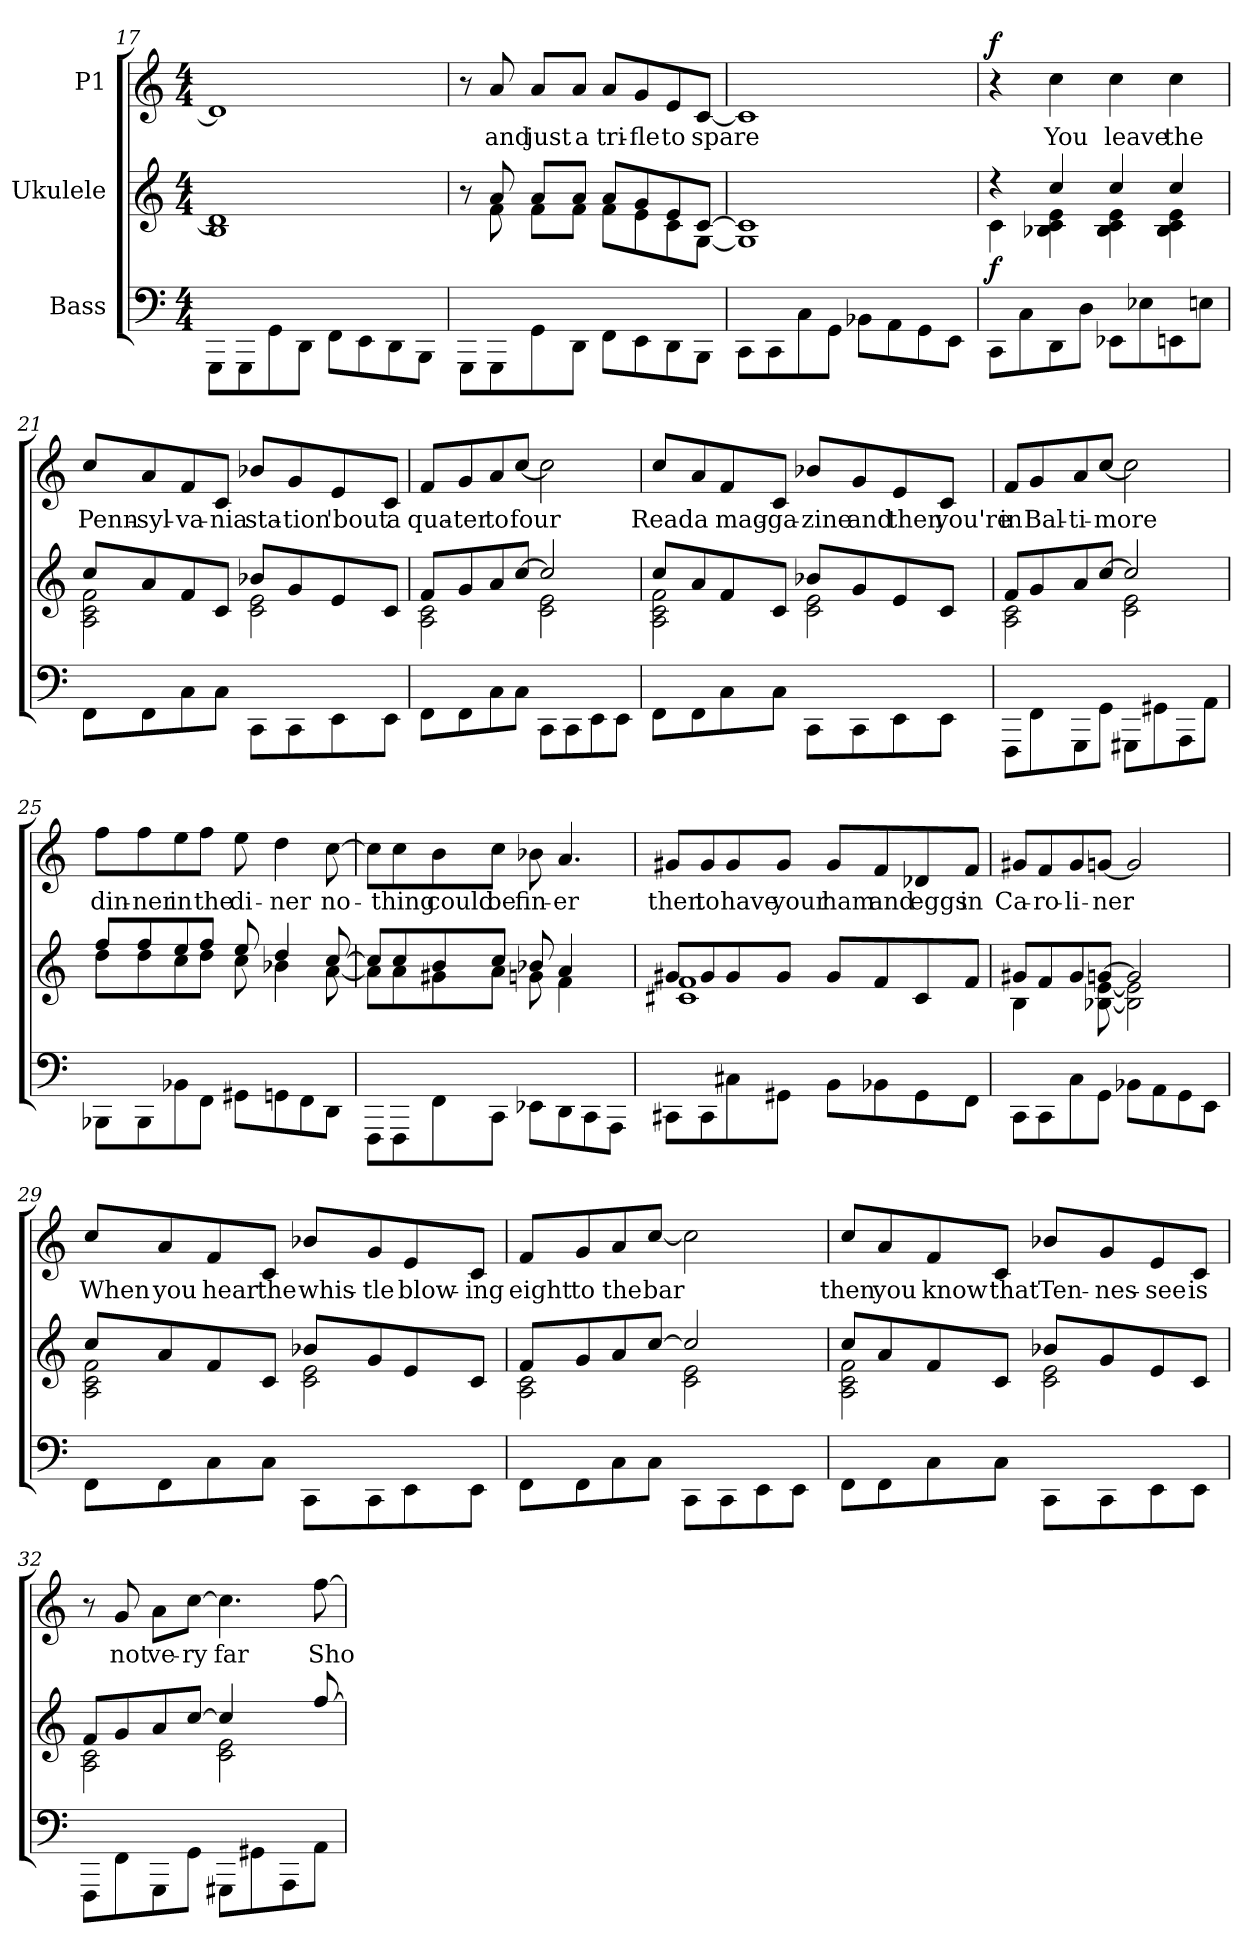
**kern	**kern	**dynam	**kern	**text	**dynam
*part3	*part2	*part2	*part1	*part1	*part1
*staff3	*staff2	*staff2	*staff1	*staff1	*staff1
*I"Bass	*I"Ukulele	*	*I"P1	*	*
*	*	*	*clefG2	*	*
*k[]	*k[]	*	*k[]	*	*
*M4/4	*M4/4	*	*M4/4	*	*
=17	=17	=17	=17	=17	=17
*	*^	*	*	*	*
8GGGi\L	1dj]	1Bj	.	1dZ]	.	.
8GGGi\	.	.	.	.	.	.
8GGi\	.	.	.	.	.	.
8DDi\J	.	.	.	.	.	.
8FFi\L	.	.	.	.	.	.
8EEi\	.	.	.	.	.	.
8DDi\	.	.	.	.	.	.
8BBBi\J	.	.	.	.	.	.
=18	=18	=18	=18	=18	=18	=18
*	*	*	*	*^	*	*
8GGGi\L	8r	8ryy	.	8r	8ryy	.	.
!	!	!	!	!	!	!LO:LY:b	!
8GGGi\	8aj/	8fj\	.	8aZ/	2..ryy	and	.
!	!	!	!	!	!	!LO:LY:b	!
8GGi\	8aj/L	8fj\L	.	8aZ/L	.	just	.
!	!	!	!	!	!	!LO:LY:b	!
8DDi\J	8aj/J	8fj\J	.	8aZ/J	.	a	.
!	!	!	!	!	!	!LO:LY:b	!
8FFi\L	8aj/L	8fj\L	.	8aZ/L	.	tri-	.
!	!	!	!	!	!	!LO:LY:b	!
8EEi\	8gj/	8ej\	.	8gZ/	.	-fle	.
!	!	!	!	!	!	!LO:LY:b	!
8DDi\	8ej/	8cj\	.	8eZ/	.	to	.
!	!	!	!	!	!	!LO:LY:b	!
8BBBi\J	[8cj/J	[8Gj\J	.	[8cZ/J	.	spare	.
*	*	*	*	*v	*v	*	*
=19	=19	=19	=19	=19	=19	=19
8CCi\L	1cj]	1Gj]	.	1cZ]	.	.
8CCi\	.	.	.	.	.	.
8Ci\	.	.	.	.	.	.
8GGi\J	.	.	.	.	.	.
8BB-i\L	.	.	.	.	.	.
8AAi\	.	.	.	.	.	.
8GGi\	.	.	.	.	.	.
8EEi\J	.	.	.	.	.	.
!!LO:LB:g=z
=20	=20	=20	=20	=20	=20	=20
!	!	!	!LO:DY:b	!	!	!LO:DY:b
8CCi\L	4r	4cj\	f	4r	.	f
8Ci\	.	.	.	.	.	.
!	!	!	!	!	!LO:LY:b	!
8DDi\	4ccj/	4B-j\ 4cj\ 4ej\	.	4ccZ\	You	.
8Di\J	.	.	.	.	.	.
!	!	!	!	!	!LO:LY:b	!
8EE-i\L	4ccj/	4B-j\ 4cj\ 4ej\	.	4ccZ\	leave	.
8E-i\	.	.	.	.	.	.
!	!	!	!	!	!LO:LY:b	!
8EEi\	4ccj/	4B-j\ 4cj\ 4ej\	.	4ccZ\	the	.
8Ei\J	.	.	.	.	.	.
=21	=21	=21	=21	=21	=21	=21
!	!	!	!	!	!LO:LY:b	!
8FFi\L	8ccj/L	2Aj\ 2cj\ 2fj\	.	8ccZ/L	Penn-	.
!	!	!	!	!	!LO:LY:b	!
8FFi\	8aj/	.	.	8aZ/	-syl-	.
!	!	!	!	!	!LO:LY:b	!
8Ci\	8fj/	.	.	8fZ/	-va-	.
!	!	!	!	!	!LO:LY:b	!
8Ci\J	8cj/J	.	.	8cZ/J	-nia	.
!	!	!	!	!	!LO:LY:b	!
8CCi\L	8b-j/L	2cj\ 2ej\	.	8b-XZ/L	sta-	.
!	!	!	!	!	!LO:LY:b	!
8CCi\	8gj/	.	.	8gZ/	-tion	.
!	!	!	!	!	!LO:LY:b	!
8EEi\	8ej/	.	.	8eZ/	'bout	.
!	!	!	!	!	!LO:LY:b	!
8EEi\J	8cj/J	.	.	8cZ/J	a	.
=22	=22	=22	=22	=22	=22	=22
!	!	!	!	!	!LO:LY:b	!
8FFi\L	8fj/L	2Aj\ 2cj\	.	8fZ/L	qua-	.
!	!	!	!	!	!LO:LY:b	!
8FFi\	8gj/	.	.	8gZ/	-ter	.
!	!	!	!	!	!LO:LY:b	!
8Ci\	8aj/	.	.	8aZ/	to	.
!	!	!	!	!	!LO:LY:b	!
8Ci\J	[8ccj/J	.	.	[8ccZ/J	four	.
8CCi\L	2ccj/]	2cj\ 2ej\	.	2ccZ\]	.	.
8CCi\	.	.	.	.	.	.
8EEi\	.	.	.	.	.	.
8EEi\J	.	.	.	.	.	.
!!LO:LB:g=z
=23	=23	=23	=23	=23	=23	=23
!	!	!	!	!	!LO:LY:b	!
8FFi\L	8ccj/L	2Aj\ 2cj\ 2fj\	.	8ccZ/L	Read	.
!	!	!	!	!	!LO:LY:b	!
8FFi\	8aj/	.	.	8aZ/	a	.
!	!	!	!	!	!LO:LY:b	!
8Ci\	8fj/	.	.	8fZ/	mag-	.
!	!	!	!	!	!LO:LY:b	!
8Ci\J	8cj/J	.	.	8cZ/J	-ga-	.
!	!	!	!	!	!LO:LY:b	!
8CCi\L	8b-j/L	2cj\ 2ej\	.	8b-XZ/L	-zine	.
!	!	!	!	!	!LO:LY:b	!
8CCi\	8gj/	.	.	8gZ/	and	.
!	!	!	!	!	!LO:LY:b	!
8EEi\	8ej/	.	.	8eZ/	then	.
!	!	!	!	!	!LO:LY:b	!
8EEi\J	8cj/J	.	.	8cZ/J	you're	.
=24	=24	=24	=24	=24	=24	=24
!	!	!	!	!	!LO:LY:b	!
8FFFi\L	8fj/L	2Aj\ 2cj\	.	8fZ/L	in	.
!	!	!	!	!	!LO:LY:b	!
8FFi\	8gj/	.	.	8gZ/	Bal-	.
!	!	!	!	!	!LO:LY:b	!
8GGGi\	8aj/	.	.	8aZ/	-ti-	.
!	!	!	!	!	!LO:LY:b	!
8GGi\J	[8ccj/J	.	.	[8ccZ/J	-more	.
8GGG#i\L	2ccj/]	2cj\ 2ej\	.	2ccZ\]	.	.
8GG#i\	.	.	.	.	.	.
8AAAi\	.	.	.	.	.	.
8AAi\J	.	.	.	.	.	.
=25	=25	=25	=25	=25	=25	=25
!	!	!	!	!	!LO:LY:b	!
8BBB-i\L	8ffj/L	8ddj\L	.	8ffZ\L	din-	.
!	!	!	!	!	!LO:LY:b	!
8BBB-i\	8ffj/	8ddj\	.	8ffZ\	-ner	.
!	!	!	!	!	!LO:LY:b	!
8BB-i\	8eej/	8ccj\	.	8eeZ\	in	.
!	!	!	!	!	!LO:LY:b	!
8FFi\J	8ffj/J	8ddj\J	.	8ffZ\J	the	.
!	!	!	!	!	!LO:LY:b	!
8GG#i\L	8eej/	8ccj\	.	8eeZ\	di-	.
!	!	!	!	!	!LO:LY:b	!
8GGi\	4ddj/	4b-j\	.	4ddZ\	-ner	.
8FFi\	.	.	.	.	.	.
!	!	!	!	!	!LO:LY:b	!
8DDi\J	[8ccj/	[8aj\	.	[8ccZ\	no-	.
!!LO:PB:g=z
=26	=26	=26	=26	=26	=26	=26
8FFFi\L	8ccj/L]	8aj\L]	.	8cc\L]	.	.
!	!	!	!	!	!LO:LY:b	!
8FFFi\	8ccj/	8aj\	.	8ccZ\	-thing	.
!	!	!	!	!	!LO:LY:b	!
8FFi\	8bj/	8g#j\	.	8bZ\	could	.
!	!	!	!	!	!LO:LY:b	!
8CCi\J	8ccj/J	8aj\J	.	8ccZ\J	be	.
!	!	!	!	!	!LO:LY:b	!
8EE-i\L	8b-j/	8gj\	.	8b-XZ\	fin-	.
!	!LO:N:vis=4	!LO:N:vis=4	!	!	!LO:LY:b	!
8DDi\	4.aj/	4.fj\	.	4.aZ/	-er	.
8CCi\	.	.	.	.	.	.
8AAAi\J	.	.	.	.	.	.
=27	=27	=27	=27	=27	=27	=27
!	!	!	!	!	!LO:LY:b	!
8CC#i\L	8g#j/L	1c#j 1fj	.	8g#XZ/L	then	.
!	!	!	!	!	!LO:LY:b	!
8CC#i\	8g#j/	.	.	8g#Z/	to	.
!	!	!	!	!	!LO:LY:b	!
8C#i\	8g#j/	.	.	8g#Z/	have	.
!	!	!	!	!	!LO:LY:b	!
8GG#i\J	8g#j/J	.	.	8g#Z/J	your	.
!	!	!	!	!	!LO:LY:b	!
8BBi\L	8g#j/L	.	.	8g#Z/L	ham	.
!	!	!	!	!	!LO:LY:b	!
8BB-i\	8fj/	.	.	8fZ/	and	.
!	!	!	!	!	!LO:LY:b	!
8GG#i\	8c#j/	.	.	8d-XZ/	eggs	.
!	!	!	!	!	!LO:LY:b	!
8FFi\J	8fj/J	.	.	8fZ/J	in	.
=28	=28	=28	=28	=28	=28	=28
!	!	!LO:N:vis=4	!	!	!LO:LY:b	!
8CCi\L	8g#j/L	4.Bj\	.	8g#XZ/L	Ca-	.
!	!	!	!	!	!LO:LY:b	!
8CCi\	8fj/	.	.	8fZ/	-ro-	.
!	!	!	!	!	!LO:LY:b	!
8Ci\	8g#j/	.	.	8g#Z/	-li-	.
!	!	!	!	!	!LO:LY:b	!
8GGi\J	[8gj/J	[8B-j\ [8ej\	.	[8gnZ/J	-ner	.
8BB-i\L	2gj/]	2B-j\] 2ej\]	.	2gZ/]	.	.
8AAi\	.	.	.	.	.	.
8GGi\	.	.	.	.	.	.
8EEi\J	.	.	.	.	.	.
!!LO:LB:g=z
=29	=29	=29	=29	=29	=29	=29
!	!	!	!	!	!LO:LY:b	!
8FFi\L	8ccj/L	2Aj\ 2cj\ 2fj\	.	8ccZ/L	When	.
!	!	!	!	!	!LO:LY:b	!
8FFi\	8aj/	.	.	8aZ/	you	.
!	!	!	!	!	!LO:LY:b	!
8Ci\	8fj/	.	.	8fZ/	hear	.
!	!	!	!	!	!LO:LY:b	!
8Ci\J	8cj/J	.	.	8cZ/J	the	.
!	!	!	!	!	!LO:LY:b	!
8CCi\L	8b-j/L	2cj\ 2ej\	.	8b-XZ/L	whis-	.
!	!	!	!	!	!LO:LY:b	!
8CCi\	8gj/	.	.	8gZ/	-tle	.
!	!	!	!	!	!LO:LY:b	!
8EEi\	8ej/	.	.	8eZ/	blow-	.
!	!	!	!	!	!LO:LY:b	!
8EEi\J	8cj/J	.	.	8cZ/J	-ing	.
=30	=30	=30	=30	=30	=30	=30
!	!	!	!	!	!LO:LY:b	!
8FFi\L	8fj/L	2Aj\ 2cj\	.	8fZ/L	eight	.
!	!	!	!	!	!LO:LY:b	!
8FFi\	8gj/	.	.	8gZ/	to	.
!	!	!	!	!	!LO:LY:b	!
8Ci\	8aj/	.	.	8aZ/	the	.
!	!	!	!	!	!LO:LY:b	!
8Ci\J	[8ccj/J	.	.	[8ccZ/J	bar	.
8CCi\L	2ccj/]	2cj\ 2ej\	.	2ccZ\]	.	.
8CCi\	.	.	.	.	.	.
8EEi\	.	.	.	.	.	.
8EEi\J	.	.	.	.	.	.
=31	=31	=31	=31	=31	=31	=31
!	!	!	!	!	!LO:LY:b:color=#00007F	!
8FFi\L	8ccj/L	2Aj\ 2cj\ 2fj\	.	8ccZ/L	then	.
!	!	!	!	!	!LO:LY:b:color=#00007F	!
8FFi\	8aj/	.	.	8aZ/	you	.
!	!	!	!	!	!LO:LY:b:color=#00007F	!
8Ci\	8fj/	.	.	8fZ/	know	.
!	!	!	!	!	!LO:LY:b:color=#00007F	!
8Ci\J	8cj/J	.	.	8cZ/J	that	.
!	!	!	!	!	!LO:LY:b:color=#00007F	!
8CCi\L	8b-j/L	2cj\ 2ej\	.	8b-XZ/L	Ten-	.
!	!	!	!	!	!LO:LY:b:color=#00007F	!
8CCi\	8gj/	.	.	8gZ/	-nes-	.
!	!	!	!	!	!LO:LY:b:color=#00007F	!
8EEi\	8ej/	.	.	8eZ/	-see	.
!	!	!	!	!	!LO:LY:b:color=#00007F	!
8EEi\J	8cj/J	.	.	8cZ/J	is	.
!!LO:LB:g=z
=32	=32	=32	=32	=32	=32	=32
8FFFi\L	8fj/L	2Aj\ 2cj\	.	8r	.	.
!	!	!	!	!	!LO:LY:b:color=#00007F	!
8FFi\	8gj/	.	.	8gZ/	not	.
!	!	!	!	!	!LO:LY:b:color=#00007F	!
8GGGi\	8aj/	.	.	8aZ\L	ve-	.
!	!	!	!	!	!LO:LY:b:color=#00007F	!
8GGi\J	[8ccj/J	.	.	[8ccZ\J	-ry	.
!	!LO:N:vis=4	!	!	!	!LO:LY:b:color=#00007F	!
8GGG#i\L	4.ccj/]	2cj\ 2ej\	.	4.ccZ\]	far	.
8GG#i\	.	.	.	.	.	.
8AAAi\	.	.	.	.	.	.
!	!	!	!	!	!LO:LY:b:color=#00007F	!
8AAi\J	[8ffj/	.	.	[8ffZ\	Sho	.
*	*v	*v	*	*	*	*
=	=	=	=	=	=
*-	*-	*-	*-	*-	*-
